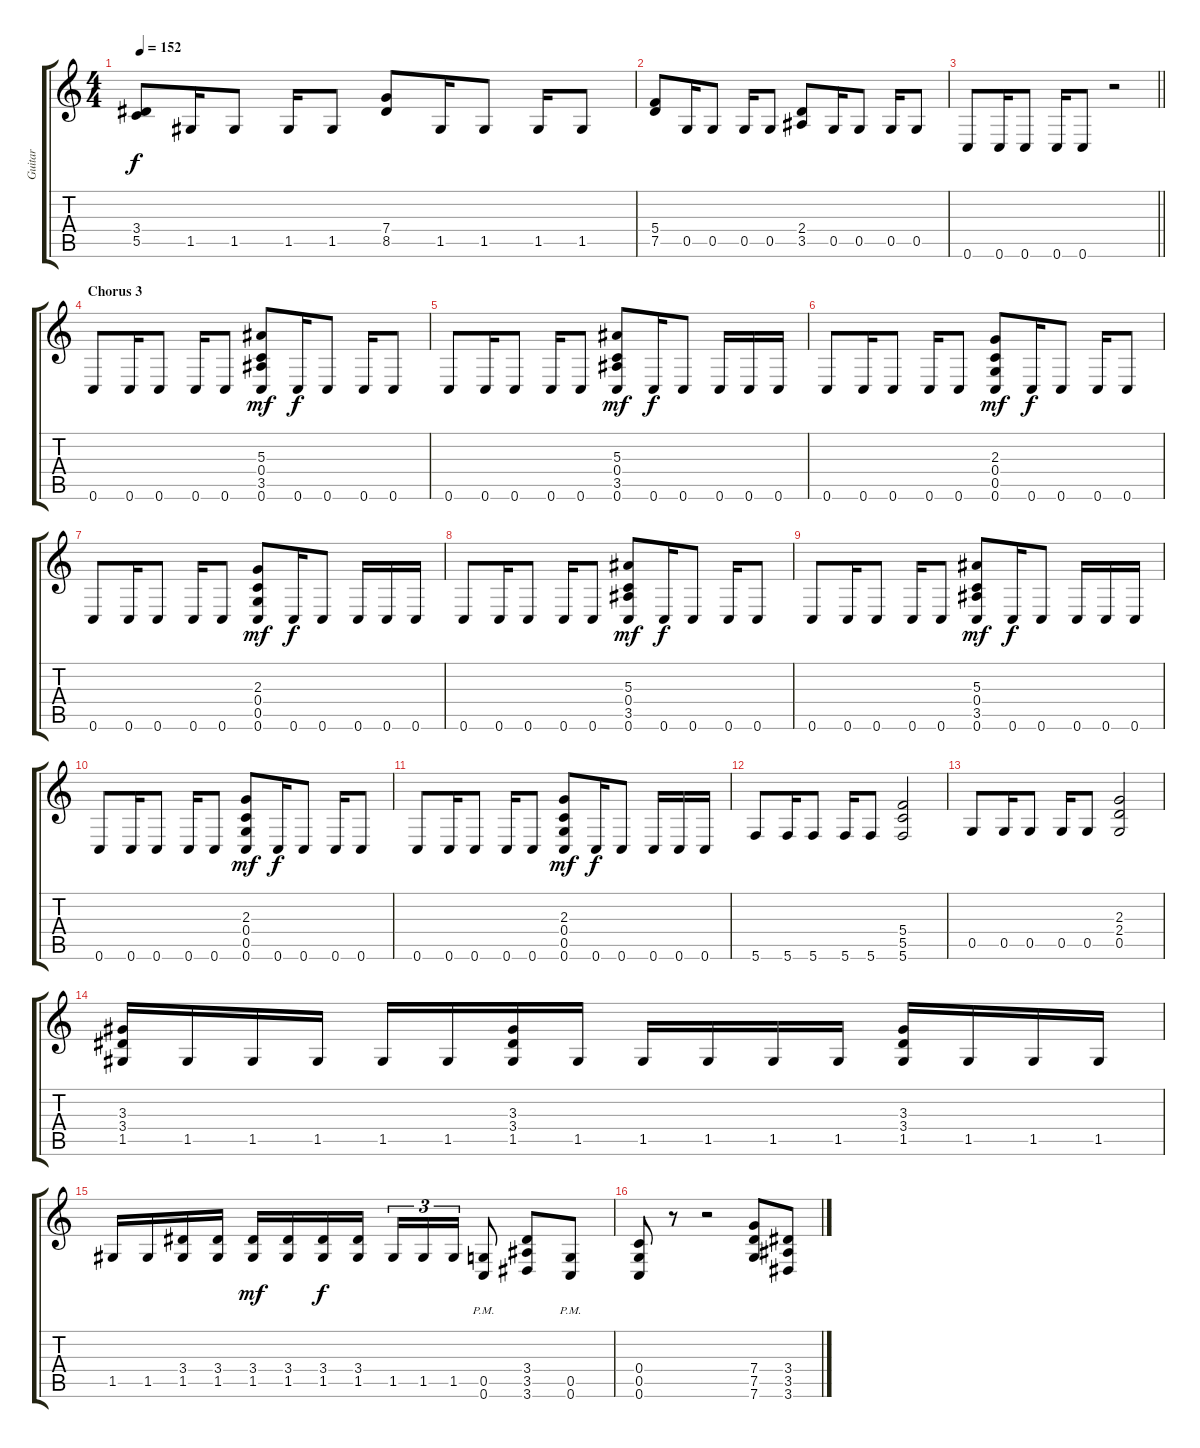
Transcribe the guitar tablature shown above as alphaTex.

\track ("Guitar" "Guitar") {instrument distortionguitar}
\staff {score tabs}
\tuning (D4 A3 F3 C3 G2 C2) {hide}
\ts (4 4)
\tempo 152
\clef g2
\ks c
(3.4 5.5).8{dy f} 1.5.16 1.5.8 1.5.16 1.5.8 (7.4 8.5).8 1.5.16 1.5.8 1.5.16 1.5.8 |
(5.4 7.5).8 0.5.16 0.5.8 0.5.16 0.5.8 (2.4 3.5).8 0.5.16 0.5.8 0.5.16 0.5.8 |
\barLineRight lightlight
0.6.8{volume 13 balance 0} 0.6.16 0.6.8 0.6.16 0.6.8 r.2 |
\section ("" "Chorus 3")
0.6.8{volume 13 balance 5} 0.6.16 0.6.8 0.6.16 0.6.8 (5.3 0.4 3.5 0.6).8{dy mf} 0.6.16{dy f} 0.6.8 0.6.16 0.6.8 |
0.6.8 0.6.16 0.6.8 0.6.16 0.6.8 (5.3 0.4 3.5 0.6).8{dy mf} 0.6.16{dy f} 0.6.8 0.6.16 0.6.16 0.6.16 |
0.6.8 0.6.16 0.6.8 0.6.16 0.6.8 (2.3 0.4 0.5 0.6).8{dy mf} 0.6.16{dy f} 0.6.8 0.6.16 0.6.8 |
0.6.8 0.6.16 0.6.8 0.6.16 0.6.8 (2.3 0.4 0.5 0.6).8{dy mf} 0.6.16{dy f} 0.6.8 0.6.16 0.6.16 0.6.16 |
0.6.8 0.6.16 0.6.8 0.6.16 0.6.8 (5.3 0.4 3.5 0.6).8{dy mf} 0.6.16{dy f} 0.6.8 0.6.16 0.6.8 |
0.6.8 0.6.16 0.6.8 0.6.16 0.6.8 (5.3 0.4 3.5 0.6).8{dy mf} 0.6.16{dy f} 0.6.8 0.6.16 0.6.16 0.6.16 |
0.6.8 0.6.16 0.6.8 0.6.16 0.6.8 (2.3 0.4 0.5 0.6).8{dy mf} 0.6.16{dy f} 0.6.8 0.6.16 0.6.8 |
0.6.8 0.6.16 0.6.8 0.6.16 0.6.8 (2.3 0.4 0.5 0.6).8{dy mf} 0.6.16{dy f} 0.6.8 0.6.16 0.6.16 0.6.16 |
5.6.8 5.6.16 5.6.8 5.6.16 5.6.8 (5.4 5.5 5.6).2 |
0.5.8 0.5.16 0.5.8 0.5.16 0.5.8 (2.3 2.4 0.5).2 |
(3.3 3.4 1.5).16 1.5.16 1.5.16 1.5.16 1.5.16 1.5.16 (3.3 3.4 1.5).16 1.5.16 1.5.16 1.5.16 1.5.16 1.5.16 (3.3 3.4 1.5).16 1.5.16 1.5.16 1.5.16 |
1.5.16 1.5.16 (3.4 1.5).16 (3.4 1.5).16 (3.4 1.5).16{dy mf} (3.4 1.5).16 (3.4 1.5).16{dy f} (3.4 1.5).16 1.5.16{tu (3 2)} 1.5.16{tu (3 2)} 1.5.16{tu (3 2)} (0.5{pm} 0.6).8 (3.4 3.5 3.6).8 (0.5{pm} 0.6).8 |
(0.4 0.5 0.6).8 r.8 r.2 (7.4 7.5 7.6).8 (3.4 3.5 3.6).8
